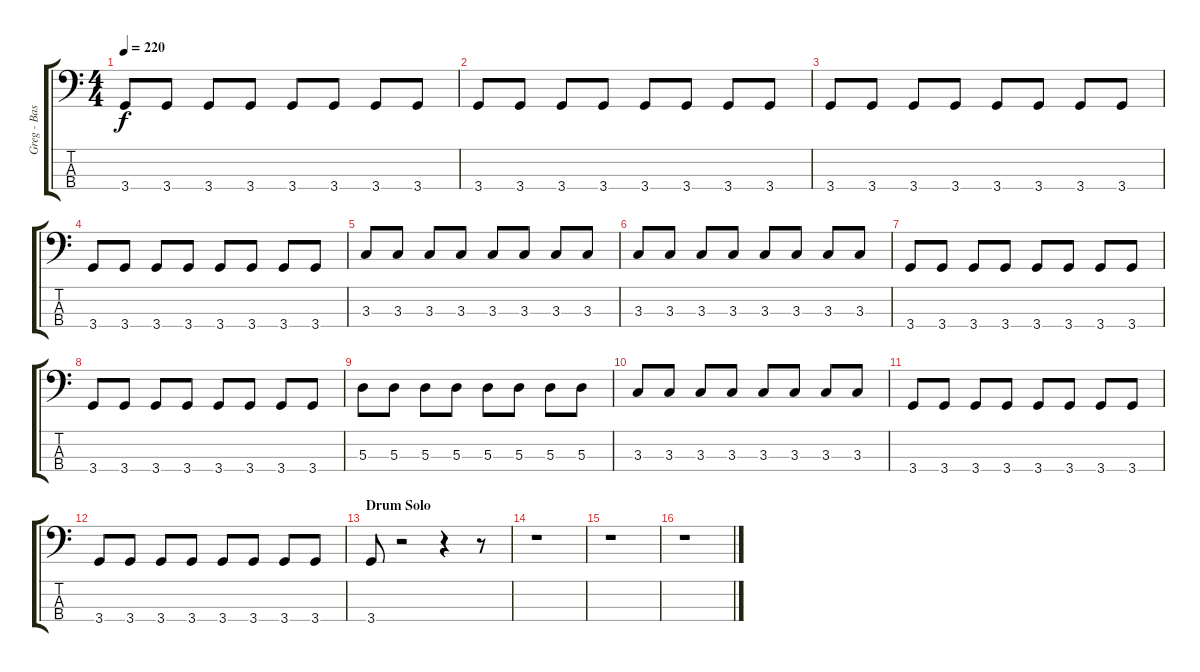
\track ("Greg - Bass" "Greg - Bas") {instrument electricbasspick}
\staff {score tabs}
\tuning (G2 D2 A1 E1) {hide}
\ts (4 4)
\tempo 220
\clef f4
\ks c
3.4.8{dy f} 3.4.8 3.4.8 3.4.8 3.4.8 3.4.8 3.4.8 3.4.8 |
3.4.8 3.4.8 3.4.8 3.4.8 3.4.8 3.4.8 3.4.8 3.4.8 |
3.4.8 3.4.8 3.4.8 3.4.8 3.4.8 3.4.8 3.4.8 3.4.8 |
3.4.8 3.4.8 3.4.8 3.4.8 3.4.8 3.4.8 3.4.8 3.4.8 |
3.3.8 3.3.8 3.3.8 3.3.8 3.3.8 3.3.8 3.3.8 3.3.8 |
3.3.8 3.3.8 3.3.8 3.3.8 3.3.8 3.3.8 3.3.8 3.3.8 |
3.4.8 3.4.8 3.4.8 3.4.8 3.4.8 3.4.8 3.4.8 3.4.8 |
3.4.8 3.4.8 3.4.8 3.4.8 3.4.8 3.4.8 3.4.8 3.4.8 |
5.3.8 5.3.8 5.3.8 5.3.8 5.3.8 5.3.8 5.3.8 5.3.8 |
3.3.8 3.3.8 3.3.8 3.3.8 3.3.8 3.3.8 3.3.8 3.3.8 |
3.4.8 3.4.8 3.4.8 3.4.8 3.4.8 3.4.8 3.4.8 3.4.8 |
3.4.8 3.4.8 3.4.8 3.4.8 3.4.8 3.4.8 3.4.8 3.4.8 |
\section ("" "Drum Solo")
3.4.8 r.2 r.4 r.8 |
r.1 |
r.1 |
r.1
